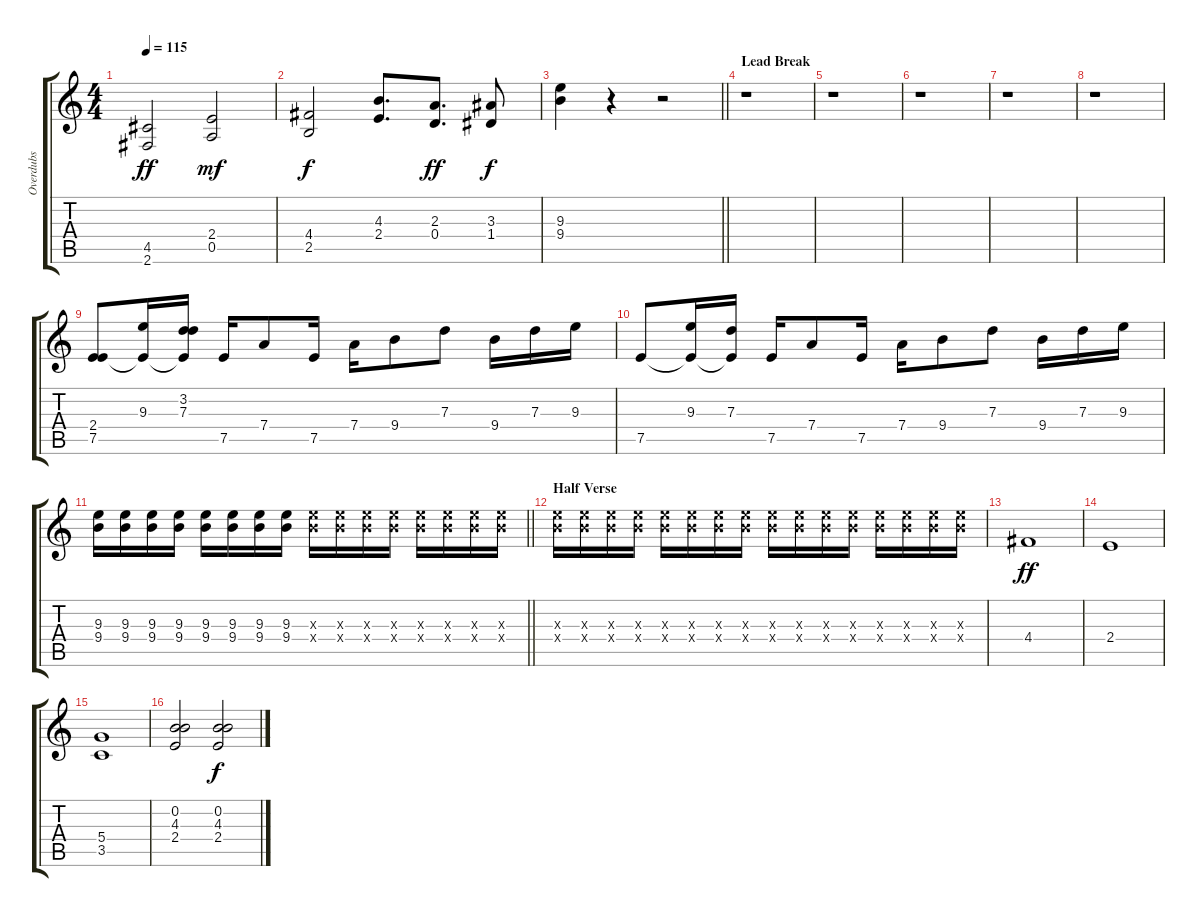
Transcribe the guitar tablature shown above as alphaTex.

\track ("Overdubs" "Overdubs") {instrument distortionguitar}
\staff {score tabs}
\tuning (E4 B3 G3 D3 A2 E2) {hide}
\ts (4 4)
\tempo 115
\clef g2
\ks c
(4.5 2.6).2{dy ff} (2.4 0.5).2{dy mf} |
(4.4 2.5).2{dy f} (4.3 2.4).8{d volume 16} (2.3 0.4).8{d dy ff} (3.3 1.4).8{dy f} |
\barLineRight lightlight
(9.3 9.4).4 r.4 r.2 |
\section ("" "Lead Break")
r.1 |
r.1 |
r.1 |
r.1 |
r.1 |
(2.4 7.5).8{volume 16 balance 4 instrument distortionguitar} (9.3 7.5{t}).16 (3.2 7.3 7.5{t}).16 7.5.16 7.4.8 7.5.16 7.4.16 9.4.8 7.3.8 9.4.16 7.3.16 9.3.16 |
7.5.8 (9.3 7.5{t}).16 (7.3 7.5{t}).16 7.5.16 7.4.8 7.5.16 7.4.16 9.4.8 7.3.8 9.4.16 7.3.16 9.3.16 |
\barLineRight lightlight
(9.3 9.4).16{volume 12} (9.3 9.4).16 (9.3 9.4).16 (9.3 9.4).16 (9.3 9.4).16 (9.3 9.4).16 (9.3 9.4).16 (9.3 9.4).16 (9.3{x} 9.4{x}).16 (9.3{x} 9.4{x}).16 (9.3{x} 9.4{x}).16 (9.3{x} 9.4{x}).16 (9.3{x} 9.4{x}).16 (9.3{x} 9.4{x}).16 (9.3{x} 9.4{x}).16 (9.3{x} 9.4{x}).16 |
\section ("" "Half Verse")
(9.3{x} 9.4{x}).16{volume 11} (9.3{x} 9.4{x}).16 (9.3{x} 9.4{x}).16 (9.3{x} 9.4{x}).16 (9.3{x} 9.4{x}).16 (9.3{x} 9.4{x}).16 (9.3{x} 9.4{x}).16 (9.3{x} 9.4{x}).16 (9.3{x} 9.4{x}).16 (9.3{x} 9.4{x}).16 (9.3{x} 9.4{x}).16 (9.3{x} 9.4{x}).16 (9.3{x} 9.4{x}).16 (9.3{x} 9.4{x}).16 (9.3{x} 9.4{x}).16 (9.3{x} 9.4{x}).16 |
4.4.1{dy ff} |
2.4.1 |
(5.4 3.5).1 |
(0.2 4.3 2.4).2 (0.2 4.3 2.4).2{dy f}
